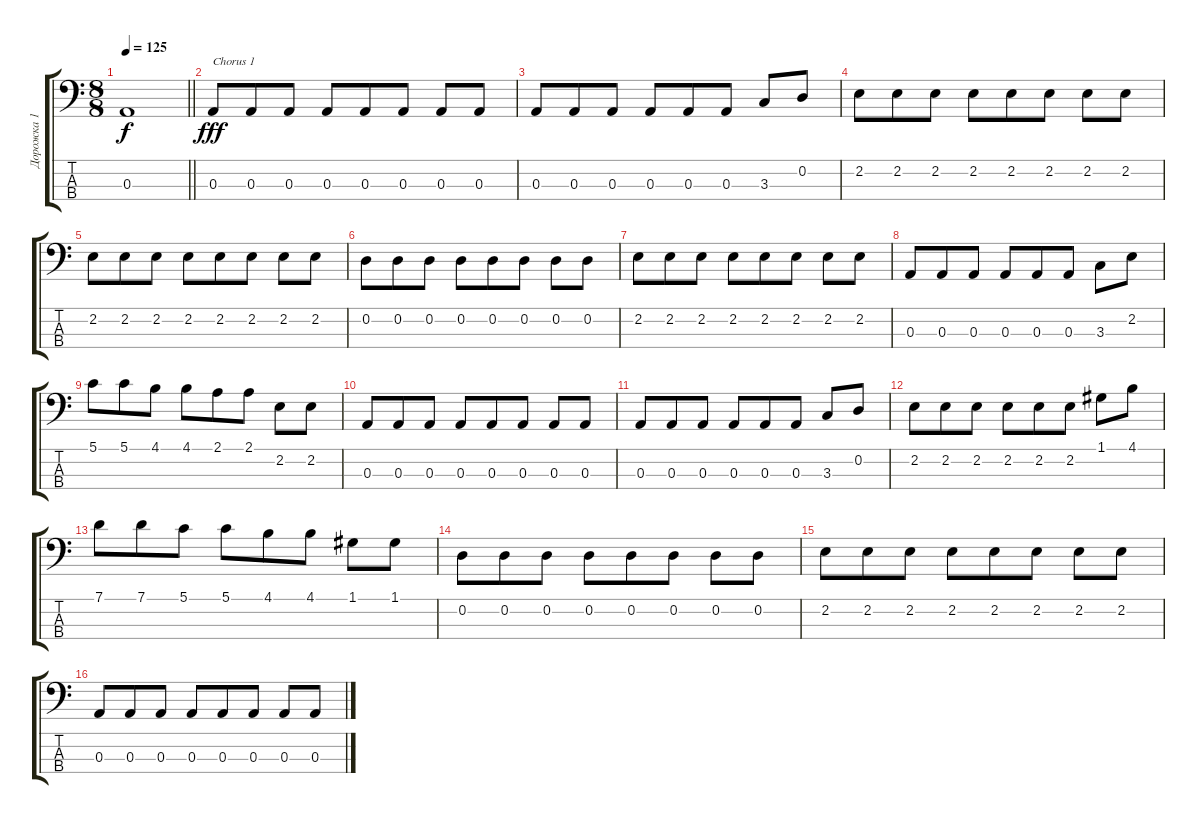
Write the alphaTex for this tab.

\track ("Дорожка 1" "Дорожка 1") {instrument acousticguitarsteel}
\staff {score tabs}
\tuning (G2 D2 A1 E1) {hide}
\ts (8 8)
\tempo 125
\clef f4
\barLineRight lightlight
\ks c
0.3{t}.1{dy f} |
0.3.8{txt "Chorus 1" dy fff} 0.3.8 0.3.8 0.3.8 0.3.8 0.3.8 0.3.8 0.3.8 |
0.3.8 0.3.8 0.3.8 0.3.8 0.3.8 0.3.8 3.3.8 0.2.8 |
2.2.8 2.2.8 2.2.8 2.2.8 2.2.8 2.2.8 2.2.8 2.2.8 |
2.2.8 2.2.8 2.2.8 2.2.8 2.2.8 2.2.8 2.2.8 2.2.8 |
0.2.8 0.2.8 0.2.8 0.2.8 0.2.8 0.2.8 0.2.8 0.2.8 |
2.2.8 2.2.8 2.2.8 2.2.8 2.2.8 2.2.8 2.2.8 2.2.8 |
0.3.8 0.3.8 0.3.8 0.3.8 0.3.8 0.3.8 3.3.8 2.2.8 |
5.1.8 5.1.8 4.1.8 4.1.8 2.1.8 2.1.8 2.2.8 2.2.8 |
0.3.8 0.3.8 0.3.8 0.3.8 0.3.8 0.3.8 0.3.8 0.3.8 |
0.3.8 0.3.8 0.3.8 0.3.8 0.3.8 0.3.8 3.3.8 0.2.8 |
2.2.8 2.2.8 2.2.8 2.2.8 2.2.8 2.2.8 1.1.8 4.1.8 |
7.1.8 7.1.8 5.1.8 5.1.8 4.1.8 4.1.8 1.1.8 1.1.8 |
0.2.8 0.2.8 0.2.8 0.2.8 0.2.8 0.2.8 0.2.8 0.2.8 |
2.2.8 2.2.8 2.2.8 2.2.8 2.2.8 2.2.8 2.2.8 2.2.8 |
0.3.8 0.3.8 0.3.8 0.3.8 0.3.8 0.3.8 0.3.8 0.3.8
